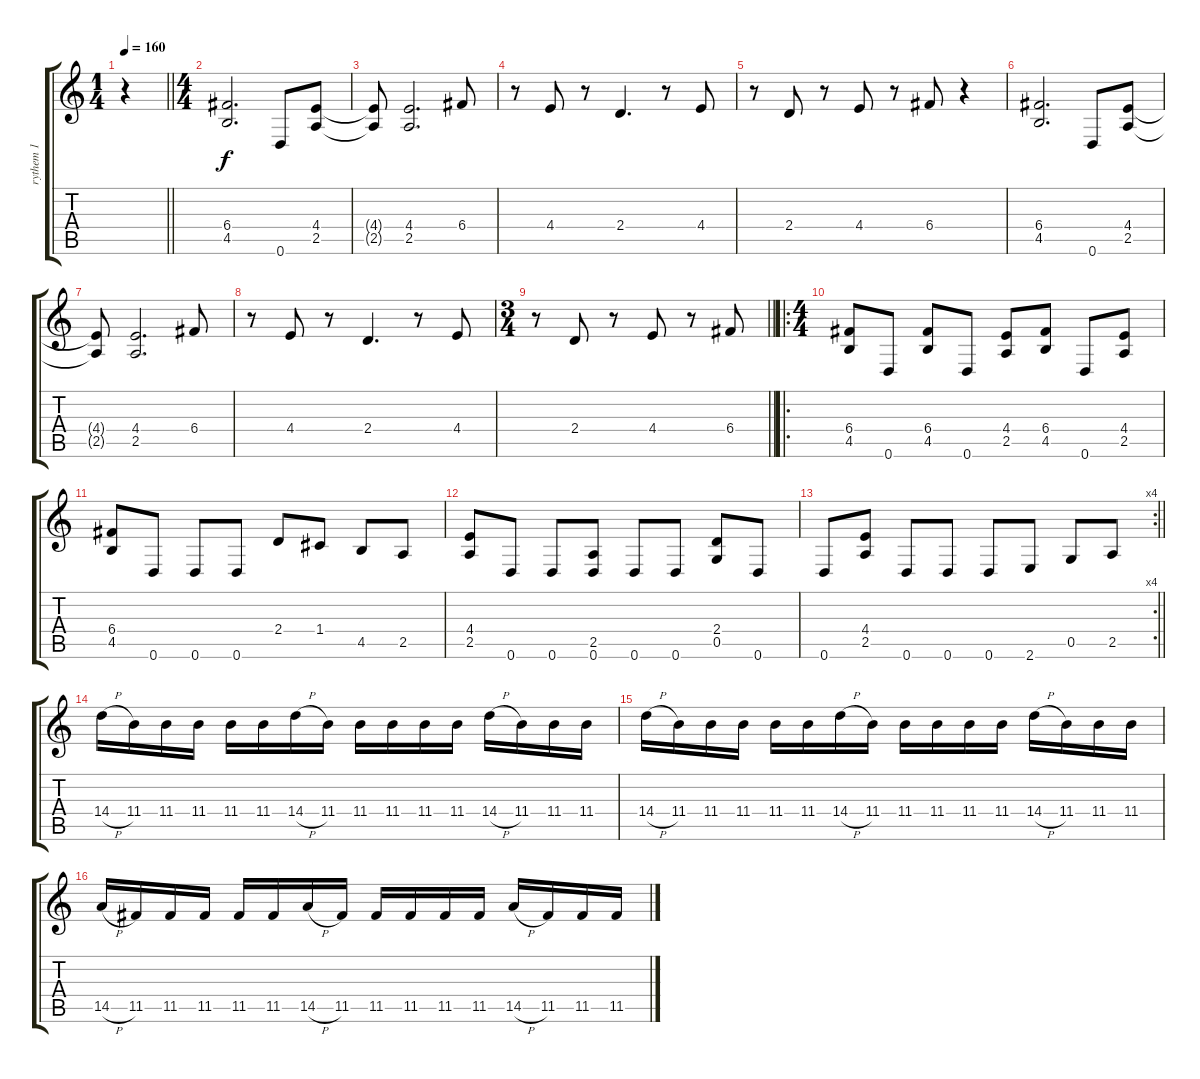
\track ("rythem 1" "rythem 1") {instrument overdrivenguitar}
\staff {score tabs}
\tuning (D4 A3 F3 C3 G2 D2) {hide}
\ts (1 4)
\tempo 160
\clef g2
\barLineRight lightlight
\ks c
r.4{dy f} |
\ts (4 4)
\section ("" "")
(6.4 4.5).2{d} 0.6.8 (4.4 2.5).8 |
(4.4{t} 2.5{t}).8 (4.4 2.5).2{d} 6.4.8 |
r.8 4.4.8 r.8 2.4.4{d} r.8 4.4.8 |
r.8 2.4.8 r.8 4.4.8 r.8 6.4.8 r.4 |
(6.4 4.5).2{d} 0.6.8 (4.4 2.5).8 |
(4.4{t} 2.5{t}).8 (4.4 2.5).2{d} 6.4.8 |
r.8 4.4.8 r.8 2.4.4{d} r.8 4.4.8 |
\ts (3 4)
\barLineRight lightlight
r.8 2.4.8 r.8 4.4.8 r.8 6.4.8 |
\ro
\ts (4 4)
\section ("" "")
(6.4 4.5).8 0.6.8 (6.4 4.5).8 0.6.8 (4.4 2.5).8 (6.4 4.5).8 0.6.8 (4.4 2.5).8 |
(6.4 4.5).8 0.6.8 0.6.8 0.6.8 2.4.8 1.4.8 4.5.8 2.5.8 |
(4.4 2.5).8 0.6.8 0.6.8 (2.5 0.6).8 0.6.8 0.6.8 (2.4 0.5).8 0.6.8 |
\rc 4
\barLineRight lightlight
0.6.8 (4.4 2.5).8 0.6.8 0.6.8 0.6.8 2.6.8 0.5.8 2.5.8 |
\section ("" "")
14.4{h}.16 11.4.16 11.4.16 11.4.16 11.4.16 11.4.16 14.4{h}.16 11.4.16 11.4.16 11.4.16 11.4.16 11.4.16 14.4{h}.16 11.4.16 11.4.16 11.4.16 |
14.4{h}.16 11.4.16 11.4.16 11.4.16 11.4.16 11.4.16 14.4{h}.16 11.4.16 11.4.16 11.4.16 11.4.16 11.4.16 14.4{h}.16 11.4.16 11.4.16 11.4.16 |
14.5{h}.16 11.5.16 11.5.16 11.5.16 11.5.16 11.5.16 14.5{h}.16 11.5.16 11.5.16 11.5.16 11.5.16 11.5.16 14.5{h}.16 11.5.16 11.5.16 11.5.16
